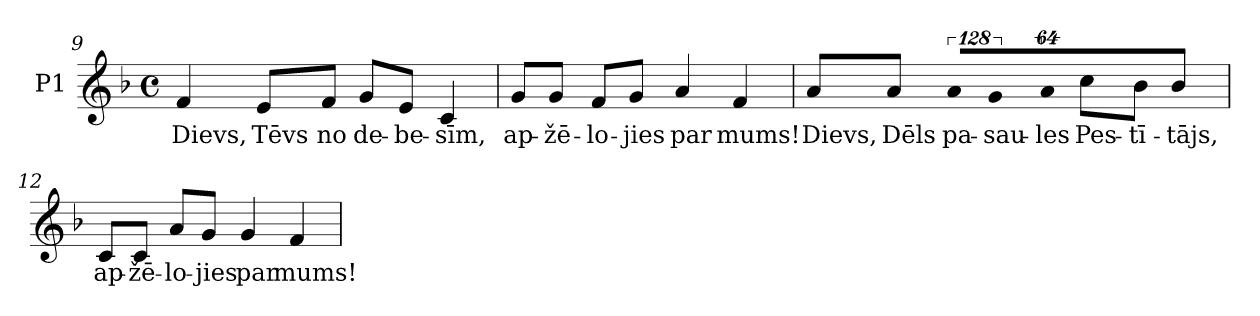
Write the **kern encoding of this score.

**kern	**text
*part1	*part1
*staff1	*staff1
*I"P1	*
!!LO:LB:g=z
*clefG2	*
*k[b-]	*
*F:	*
*M4/4	*
*met(c)	*
=9	=9
!	!LO:LY:b:color=#000000
4fi/	Dievs,
!	!LO:LY:b:color=#000000
8ei/L	Tēvs
!	!LO:LY:b:color=#000000
8fi/J	no
!	!LO:LY:b:color=#000000
8gi/L	de-
!	!LO:LY:b:color=#000000
8ei/J	-be-
!	!LO:LY:b:color=#000000
4ci/	-sīm,
=10	=10
!	!LO:LY:b:color=#000000
8gi/L	ap-
!	!LO:LY:b:color=#000000
8gi/J	-žē-
!	!LO:LY:b:color=#000000
8fi/L	-lo-
!	!LO:LY:b:color=#000000
8gi/J	-jies
!	!LO:LY:b:color=#000000
4ai/	par
!	!LO:LY:b:color=#000000
4fi/	mums!
=11	=11
!	!LO:LY:b:color=#000000
8ai/L	Dievs,
!	!LO:LY:b:color=#000000
8ai/J	Dēls
!LO:N:vis=8	!
!	!LO:LY:b:color=#000000
1024%85ai/L	pa-
!LO:N:vis=8	!
!	!LO:LY:b:color=#000000
1024%85gi/	-sau-
!LO:N:vis=8	!
!	!LO:LY:b:color=#000000
512%43ai/J	-les
!	!LO:LY:b:color=#000000
8cci\L	Pes-
!	!LO:LY:b:color=#000000
8b-i\J	-tī-
!	!LO:LY:b:color=#000000
4b-i\	-tājs,
=12	=12
!	!LO:LY:b:color=#000000
8ci/L	ap-
!	!LO:LY:b:color=#000000
8ci/J	-žē-
!	!LO:LY:b:color=#000000
8ai/L	-lo-
!	!LO:LY:b:color=#000000
8gi/J	-jies
!	!LO:LY:b:color=#000000
4gi/	par
!	!LO:LY:b:color=#000000
4fi/	mums!
=	=
*-	*-
